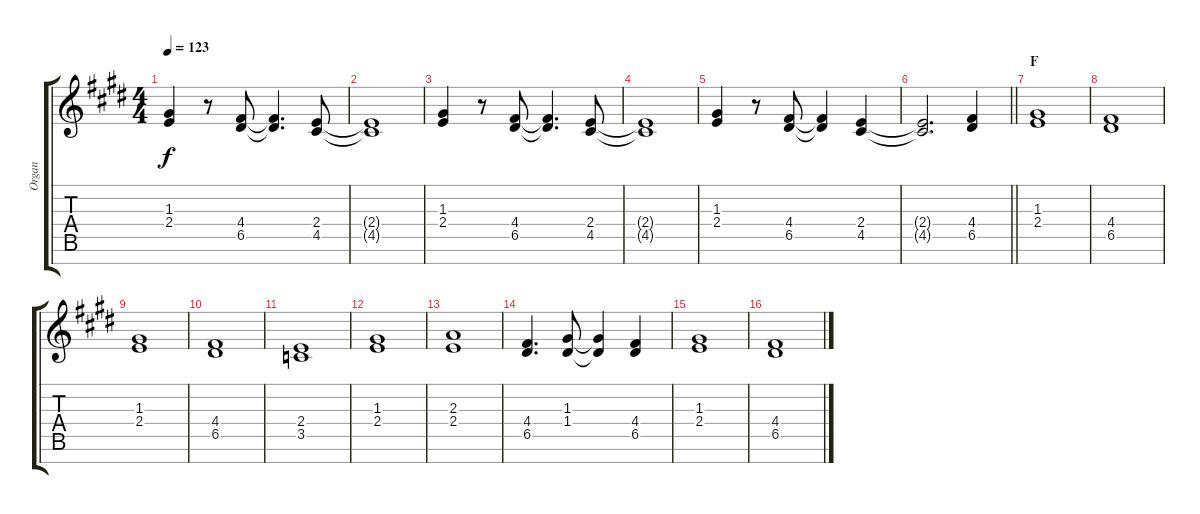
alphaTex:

\track ("Organ" "Organ") {instrument rockorgan}
\staff {score tabs}
\tuning (E5 B4 G4 D4 A3 E3 B2) {hide}
\ts (4 4)
\tempo 123
\clef g2
\ks e
(1.3 2.4).4{dy f} r.8 (4.4 6.5).8 (4.4{t} 6.5{t}).4{d} (2.4 4.5).8 |
(2.4{t} 4.5{t}).1 |
(1.3 2.4).4 r.8 (4.4 6.5).8 (4.4{t} 6.5{t}).4{d} (2.4 4.5).8 |
(2.4{t} 4.5{t}).1 |
(1.3 2.4).4 r.8 (4.4 6.5).8 (4.4{t} 6.5{t}).4 (2.4 4.5).4 |
\barLineRight lightlight
(2.4{t} 4.5{t}).2{d} (4.4 6.5).4 |
\section ("" "F")
(1.3 2.4).1 |
(4.4 6.5).1 |
(1.3 2.4).1 |
(4.4 6.5).1 |
(2.4 3.5).1 |
(1.3 2.4).1 |
(2.3 2.4).1 |
(4.4 6.5).4{d} (1.3 1.4).8 (1.3{t} 1.4{t}).4 (4.4 6.5).4 |
(1.3 2.4).1 |
(4.4 6.5).1
